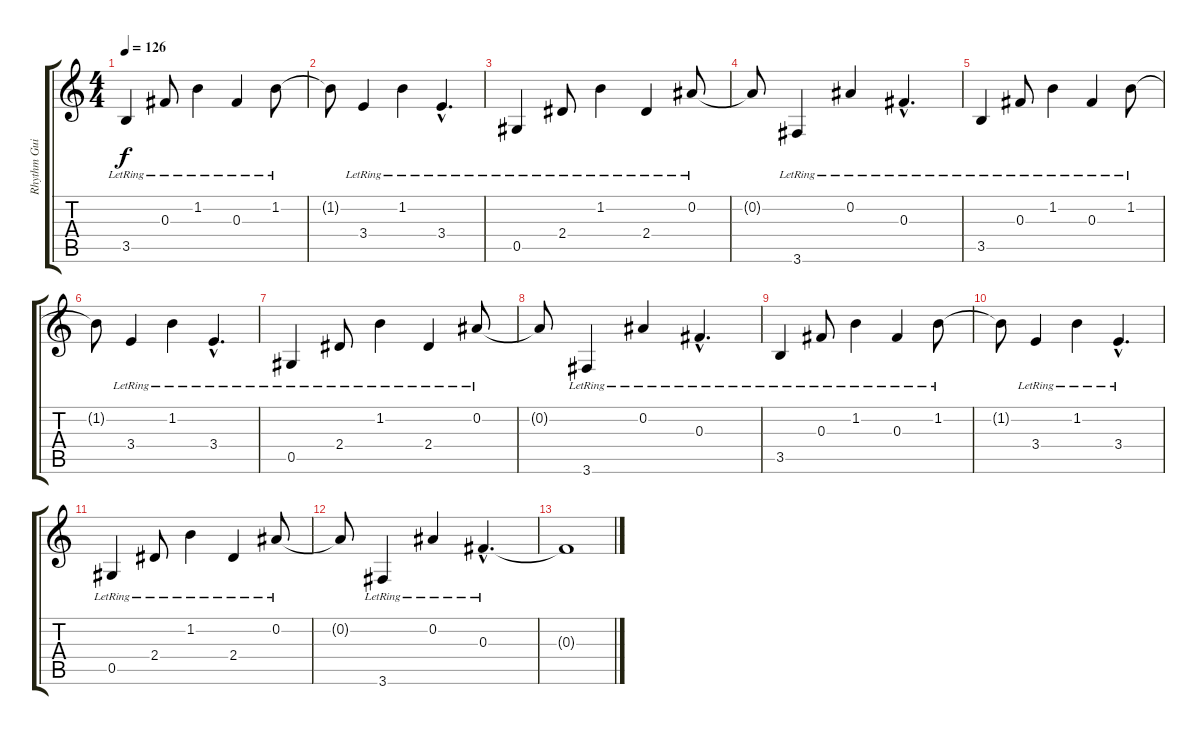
\track ("Rhythm Guitar" "Rhythm Gui") {instrument electricguitarjazz}
\staff {score tabs}
\tuning (Eb4 Bb3 Gb3 Db3 Ab2 Eb2) {hide}
\ts (4 4)
\tempo 126
\clef g2
\ks c
3.5{lr}.4{dy f} 0.3{lr}.8 1.2{lr}.4 0.3{lr}.4 1.2{lr}.8 |
1.2{t}.8 3.4{lr}.4 1.2{lr}.4 3.4{hac lr}.4{d} |
0.5{lr}.4 2.4{lr}.8 1.2{lr}.4 2.4{lr}.4 0.2{lr}.8 |
0.2{t}.8 3.6{lr}.4 0.2{lr}.4 0.3{hac lr}.4{d} |
3.5{lr}.4 0.3{lr}.8 1.2{lr}.4 0.3{lr}.4 1.2{lr}.8 |
1.2{t}.8 3.4{lr}.4 1.2{lr}.4 3.4{hac lr}.4{d} |
0.5{lr}.4 2.4{lr}.8 1.2{lr}.4 2.4{lr}.4 0.2{lr}.8 |
0.2{t}.8 3.6{lr}.4 0.2{lr}.4 0.3{hac lr}.4{d} |
3.5{lr}.4 0.3{lr}.8 1.2{lr}.4 0.3{lr}.4 1.2{lr}.8 |
1.2{t}.8 3.4{lr}.4 1.2{lr}.4 3.4{hac lr}.4{d} |
0.5{lr}.4 2.4{lr}.8 1.2{lr}.4 2.4{lr}.4 0.2{lr}.8 |
0.2{t}.8 3.6{lr}.4 0.2{lr}.4 0.3{hac lr}.4{d} |
0.3{t}.1{volume 0}
